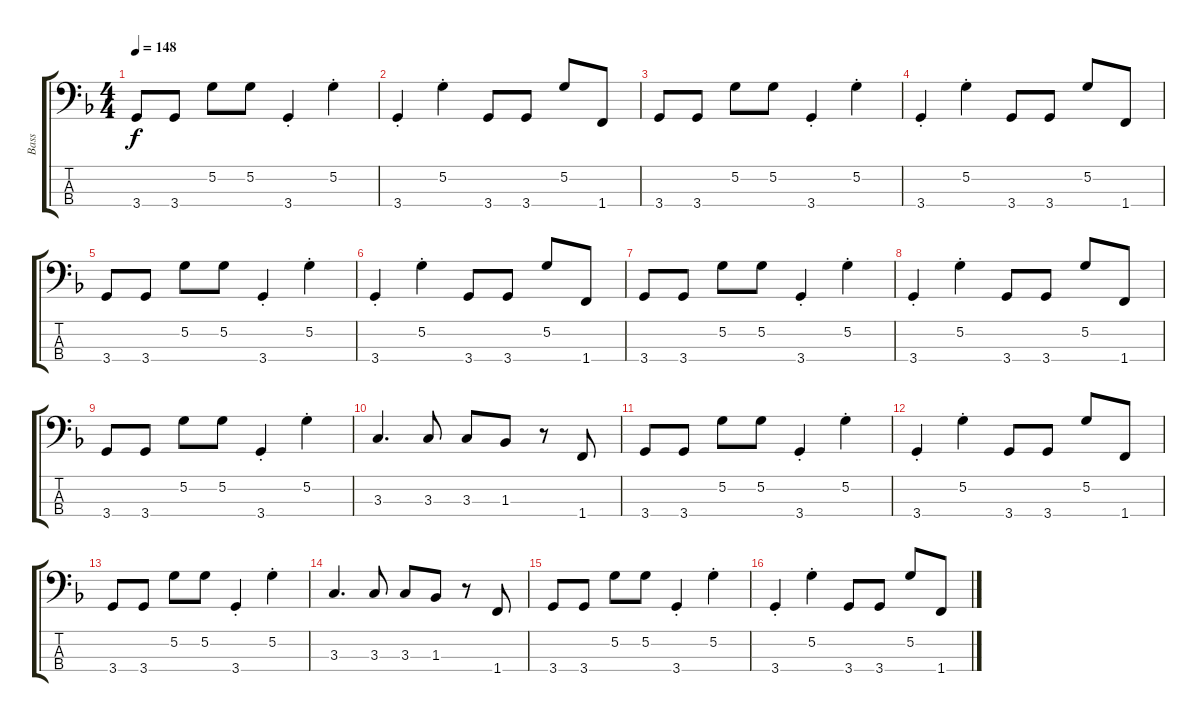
\track ("Bass" "Bass") {instrument electricbassfinger}
\staff {score tabs}
\tuning (G2 D2 A1 E1) {hide}
\ts (4 4)
\tempo 148
\clef f4
\ks f
3.4.8{dy f} 3.4.8 5.2.8 5.2.8 3.4{st}.4 5.2{st}.4 |
3.4{st}.4 5.2{st}.4 3.4.8 3.4.8 5.2.8 1.4.8 |
3.4.8 3.4.8 5.2.8 5.2.8 3.4{st}.4 5.2{st}.4 |
3.4{st}.4 5.2{st}.4 3.4.8 3.4.8 5.2.8 1.4.8 |
3.4.8 3.4.8 5.2.8 5.2.8 3.4{st}.4 5.2{st}.4 |
3.4{st}.4 5.2{st}.4 3.4.8 3.4.8 5.2.8 1.4.8 |
3.4.8 3.4.8 5.2.8 5.2.8 3.4{st}.4 5.2{st}.4 |
3.4{st}.4 5.2{st}.4 3.4.8 3.4.8 5.2.8 1.4.8 |
3.4.8 3.4.8 5.2.8 5.2.8 3.4{st}.4 5.2{st}.4 |
3.3.4{d} 3.3.8 3.3.8 1.3.8 r.8 1.4.8 |
3.4.8 3.4.8 5.2.8 5.2.8 3.4{st}.4 5.2{st}.4 |
3.4{st}.4 5.2{st}.4 3.4.8 3.4.8 5.2.8 1.4.8 |
3.4.8 3.4.8 5.2.8 5.2.8 3.4{st}.4 5.2{st}.4 |
3.3.4{d} 3.3.8 3.3.8 1.3.8 r.8 1.4.8 |
3.4.8 3.4.8 5.2.8 5.2.8 3.4{st}.4 5.2{st}.4 |
3.4{st}.4 5.2{st}.4 3.4.8 3.4.8 5.2.8 1.4.8
